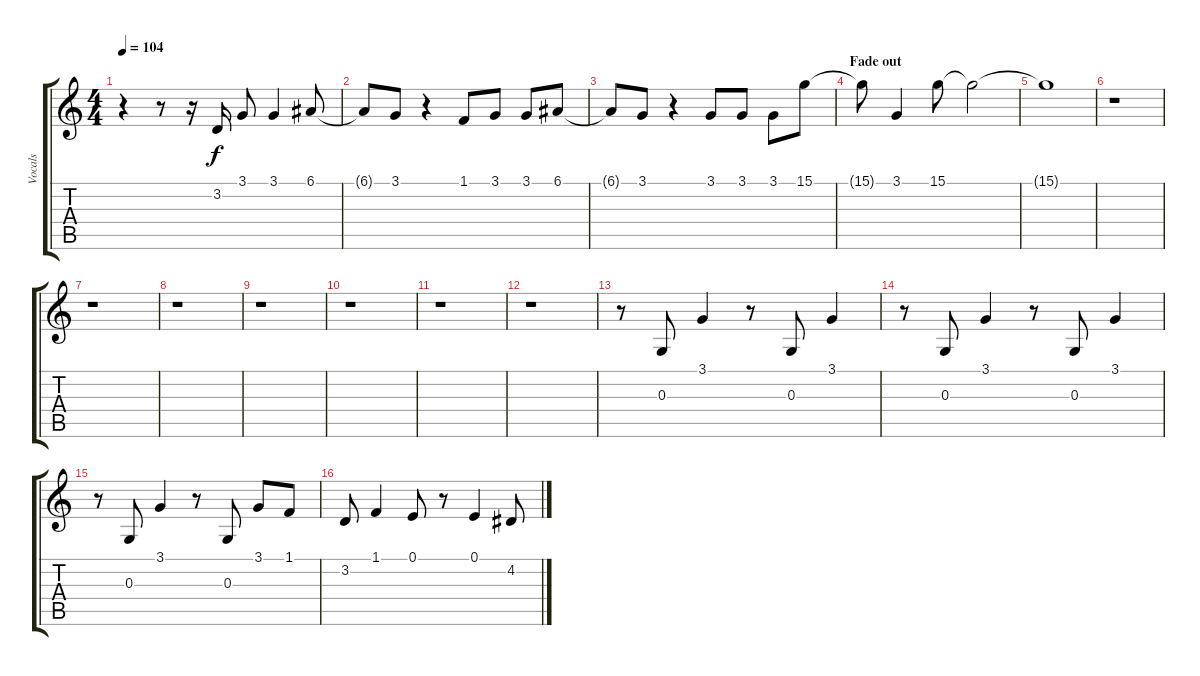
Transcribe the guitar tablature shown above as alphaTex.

\track ("Vocals" "Vocals") {instrument synthvoice}
\staff {score tabs}
\tuning (E4 B3 G3 D3 A2 E2) {hide}
\ts (4 4)
\tempo 104
\clef g2
\ks c
r.4{dy f volume 14} r.8 r.16 3.2.16 3.1.8 3.1.4 6.1.8 |
6.1{t}.8 3.1.8 r.4 1.1.8 3.1.8 3.1.8 6.1.8 |
6.1{t}.8 3.1.8 r.4 3.1.8 3.1.8 3.1.8 15.1.8 |
\section ("" "Fade out")
15.1{t}.8 3.1.4 15.1.8{volume 16} 15.1{t}.2 |
15.1{t}.1 |
r.1 |
r.1 |
r.1 |
r.1 |
r.1 |
r.1 |
r.1 |
r.8 0.3.8{volume 16} 3.1.4 r.8 0.3.8 3.1.4 |
r.8 0.3.8 3.1.4 r.8 0.3.8 3.1.4 |
r.8 0.3.8 3.1.4 r.8 0.3.8 3.1.8 1.1.8 |
3.2.8 1.1.4 0.1.8 r.8 0.1.4 4.2.8
